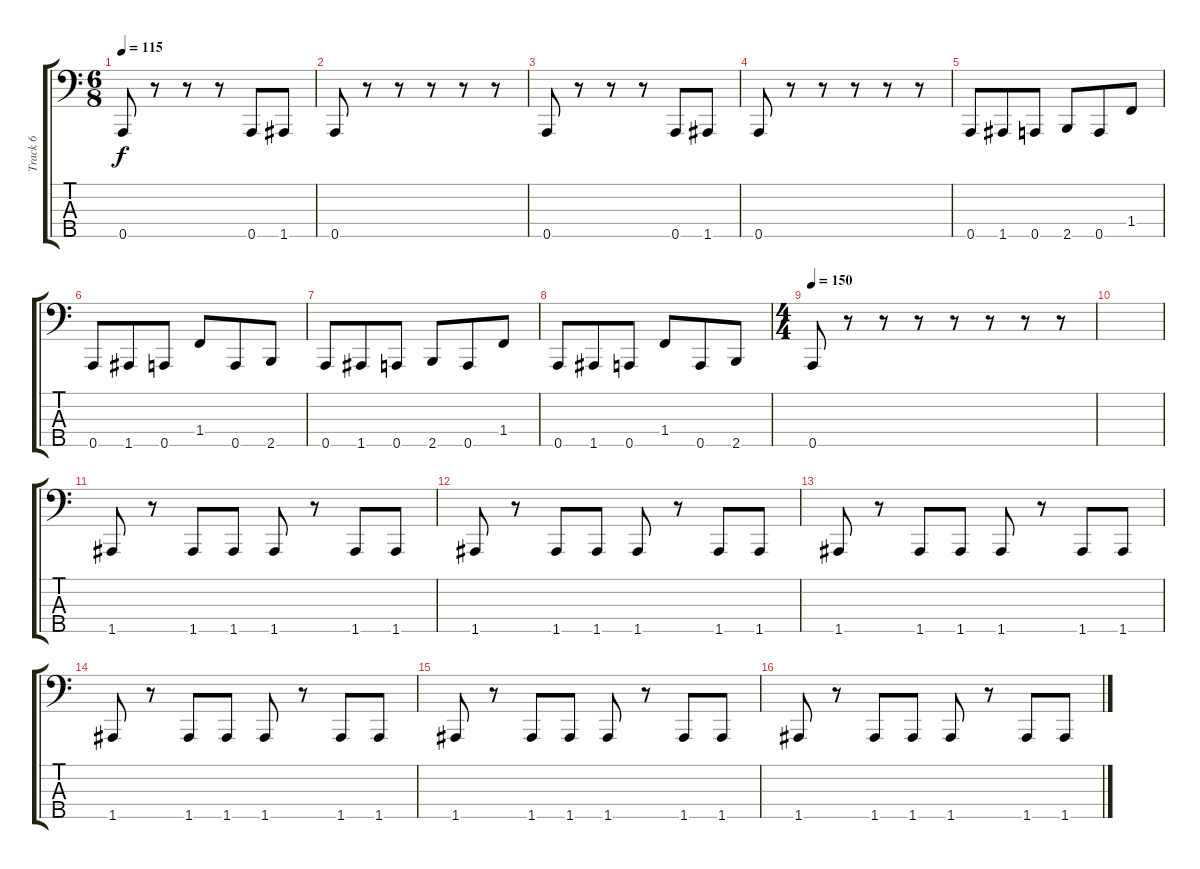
\track ("Track 6" "Track 6") {instrument electricbasspick}
\staff {score tabs}
\tuning (G2 D2 A1 E1 A0) {hide}
\ts (6 8)
\tempo 115
\clef f4
\ks c
0.5.8{dy f} r.8 r.8 r.8 0.5.8 1.5.8 |
0.5.8 r.8 r.8 r.8 r.8 r.8 |
0.5.8 r.8 r.8 r.8 0.5.8 1.5.8 |
0.5.8 r.8 r.8 r.8 r.8 r.8 |
0.5.8 1.5.8 0.5.8 2.5.8 0.5.8 1.4.8 |
0.5.8 1.5.8 0.5.8 1.4.8 0.5.8 2.5.8 |
0.5.8 1.5.8 0.5.8 2.5.8 0.5.8 1.4.8 |
0.5.8 1.5.8 0.5.8 1.4.8 0.5.8 2.5.8 |
\ts (4 4)
\tempo 150
0.5.8 r.8 r.8 r.8 r.8 r.8 r.8 r.8 |
|
1.5.8 r.8 1.5.8 1.5.8 1.5.8 r.8 1.5.8 1.5.8 |
1.5.8 r.8 1.5.8 1.5.8 1.5.8 r.8 1.5.8 1.5.8 |
1.5.8 r.8 1.5.8 1.5.8 1.5.8 r.8 1.5.8 1.5.8 |
1.5.8 r.8 1.5.8 1.5.8 1.5.8 r.8 1.5.8 1.5.8 |
1.5.8 r.8 1.5.8 1.5.8 1.5.8 r.8 1.5.8 1.5.8 |
1.5.8 r.8 1.5.8 1.5.8 1.5.8 r.8 1.5.8 1.5.8
